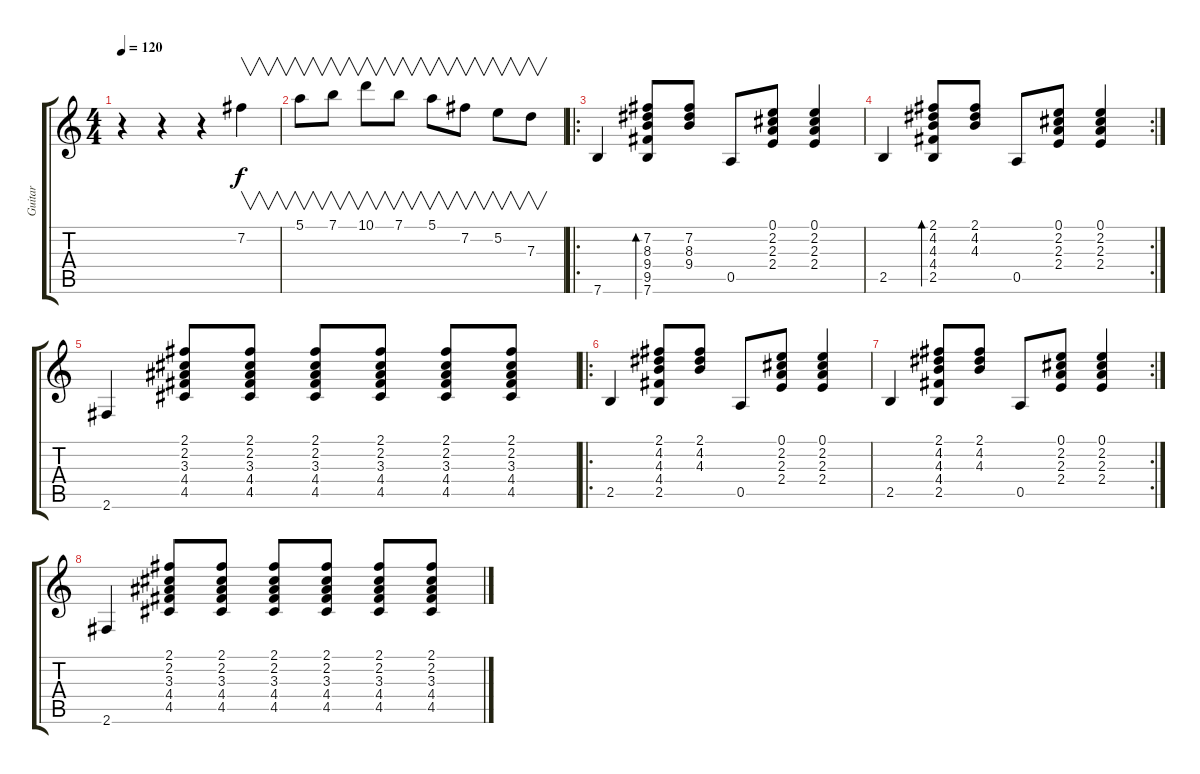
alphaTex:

\track ("Guitar" "Guitar") {instrument acousticguitarnylon}
\staff {score tabs}
\tuning (E4 B3 G3 D3 A2 E2) {hide}
\ts (4 4)
\tempo 120
\clef g2
\ks c
r.4{dy f instrument acousticguitarnylon} r.4 r.4 7.2.4{v} |
5.1.8{v} 7.1.8{v} 10.1.8{v} 7.1.8{v} 5.1.8{v} 7.2.8{v} 5.2.8{v} 7.3.8{v} |
\ro
7.6.4 (7.2 8.3 9.4 9.5 7.6).8{bd 30} (7.2 8.3 9.4).8 0.5.8 (0.1 2.2 2.3 2.4).8 (0.1 2.2 2.3 2.4).4 |
\rc 2
2.5.4 (2.1 4.2 4.3 4.4 2.5).8{bd 30} (2.1 4.2 4.3).8 0.5.8 (0.1 2.2 2.3 2.4).8 (0.1 2.2 2.3 2.4).4 |
2.6.4 (2.1 2.2 3.3 4.4 4.5).8 (2.1 2.2 3.3 4.4 4.5).8 (2.1 2.2 3.3 4.4 4.5).8 (2.1 2.2 3.3 4.4 4.5).8 (2.1 2.2 3.3 4.4 4.5).8 (2.1 2.2 3.3 4.4 4.5).8 |
\ro
2.5.4 (2.1 4.2 4.3 4.4 2.5).8 (2.1 4.2 4.3).8 0.5.8 (0.1 2.2 2.3 2.4).8 (0.1 2.2 2.3 2.4).4 |
\rc 2
2.5.4 (2.1 4.2 4.3 4.4 2.5).8 (2.1 4.2 4.3).8 0.5.8 (0.1 2.2 2.3 2.4).8 (0.1 2.2 2.3 2.4).4 |
2.6.4 (2.1 2.2 3.3 4.4 4.5).8 (2.1 2.2 3.3 4.4 4.5).8 (2.1 2.2 3.3 4.4 4.5).8 (2.1 2.2 3.3 4.4 4.5).8 (2.1 2.2 3.3 4.4 4.5).8 (2.1 2.2 3.3 4.4 4.5).8
